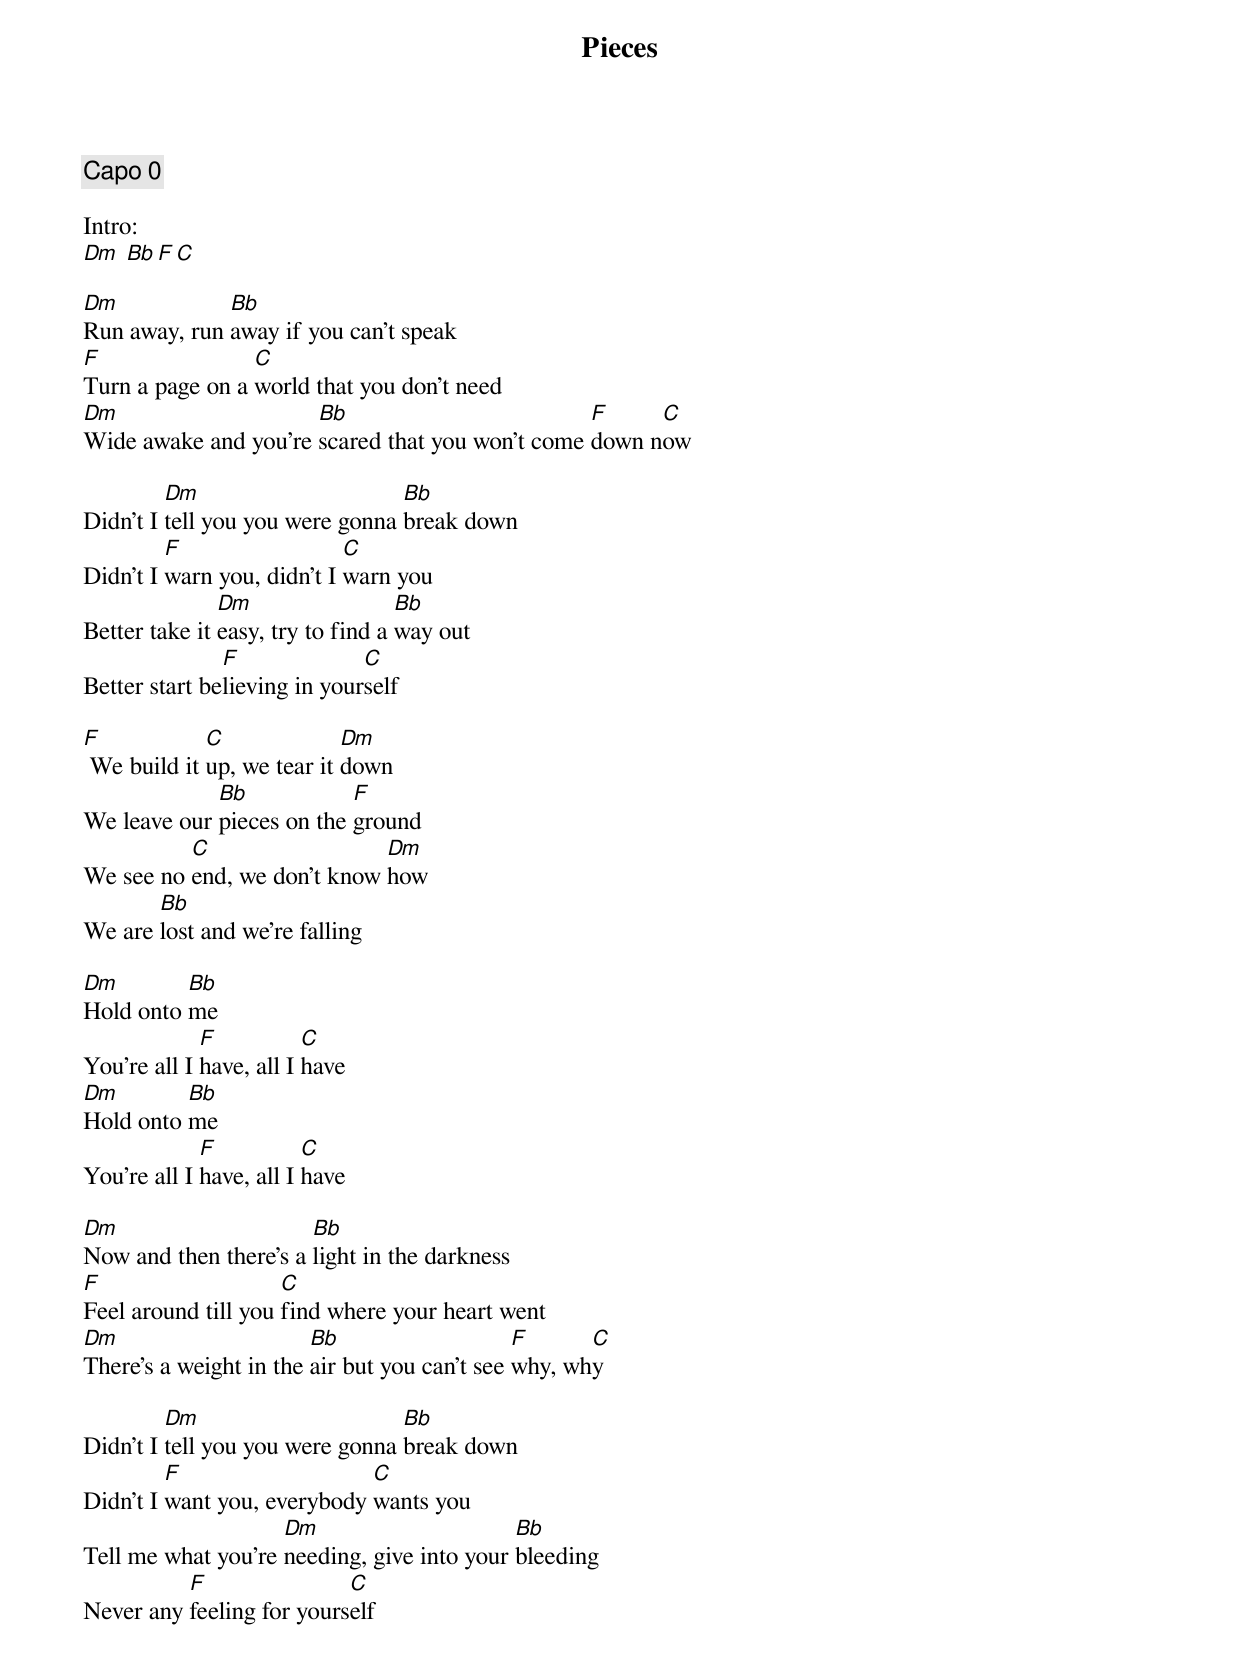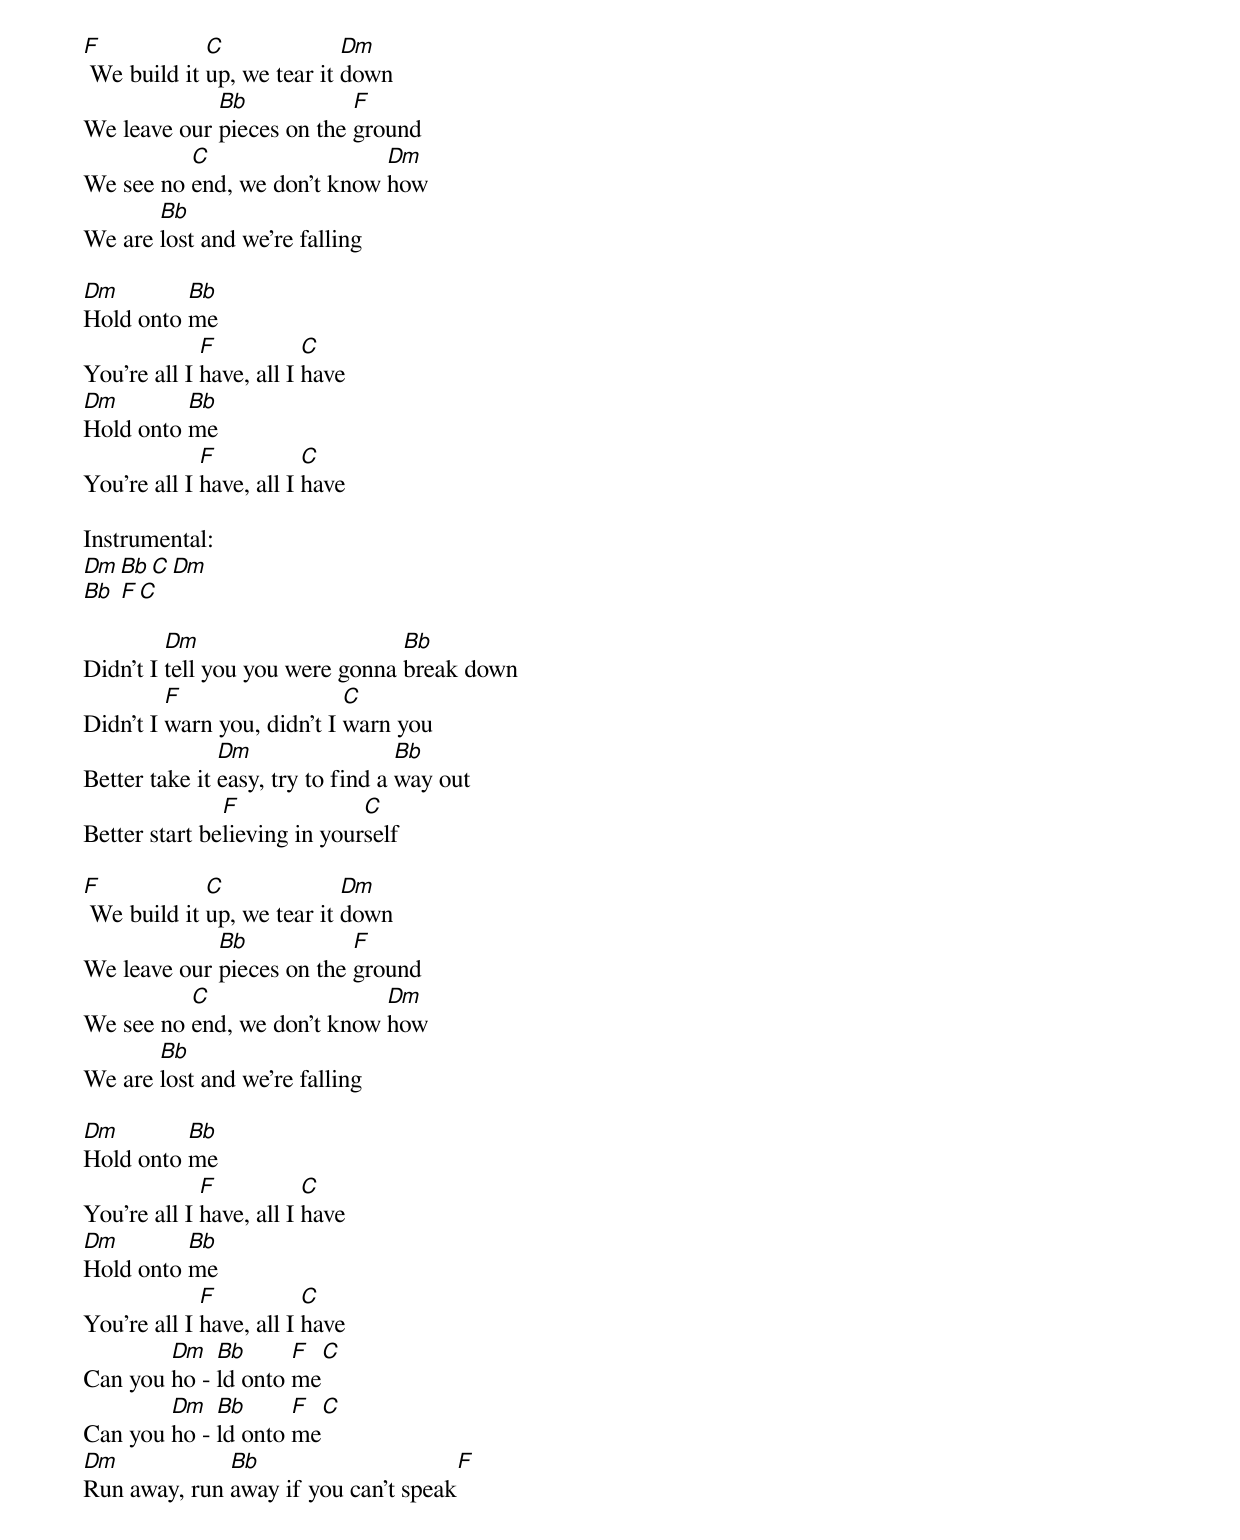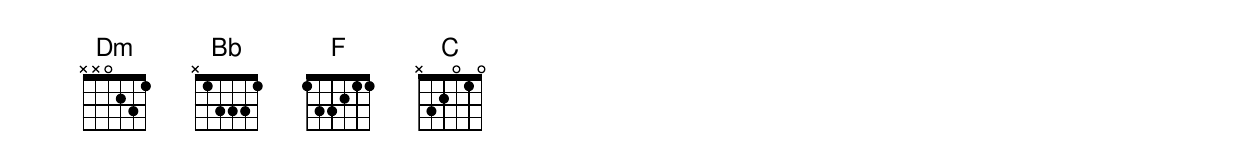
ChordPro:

{title:Pieces}
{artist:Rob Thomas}
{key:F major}
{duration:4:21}
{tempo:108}
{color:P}

{comment: Capo 0}

Intro:
[Dm] [Bb][F][C]

[Dm]Run away, run [Bb]away if you can't speak
[F]Turn a page on a [C]world that you don't need
[Dm]Wide awake and you're [Bb]scared that you won't come [F]down n[C]ow

Didn't I [Dm]tell you you were gonna [Bb]break down
Didn't I [F]warn you, didn't I [C]warn you
Better take it [Dm]easy, try to find a [Bb]way out
Better start be[F]lieving in your[C]self

[F] We build it [C]up, we tear it [Dm]down
We leave our [Bb]pieces on the [F]ground
We see no [C]end, we don't know [Dm]how
We are [Bb]lost and we're falling

[Dm]Hold onto [Bb]me
You're all I [F]have, all I [C]have
[Dm]Hold onto [Bb]me
You're all I [F]have, all I [C]have

[Dm]Now and then there's a [Bb]light in the darkness
[F]Feel around till you [C]find where your heart went
[Dm]There's a weight in the [Bb]air but you can't see [F]why, wh[C]y

Didn't I [Dm]tell you you were gonna [Bb]break down
Didn't I [F]want you, everybody [C]wants you
Tell me what you're [Dm]needing, give into your [Bb]bleeding
Never any [F]feeling for yours[C]elf

[F] We build it [C]up, we tear it [Dm]down
We leave our [Bb]pieces on the [F]ground
We see no [C]end, we don't know [Dm]how
We are [Bb]lost and we're falling

[Dm]Hold onto [Bb]me
You're all I [F]have, all I [C]have
[Dm]Hold onto [Bb]me
You're all I [F]have, all I [C]have

Instrumental:
[Dm][Bb][C][Dm]
[Bb] [F][C]

Didn't I [Dm]tell you you were gonna [Bb]break down
Didn't I [F]warn you, didn't I [C]warn you
Better take it [Dm]easy, try to find a [Bb]way out
Better start be[F]lieving in your[C]self

[F] We build it [C]up, we tear it [Dm]down
We leave our [Bb]pieces on the [F]ground
We see no [C]end, we don't know [Dm]how
We are [Bb]lost and we're falling

[Dm]Hold onto [Bb]me
You're all I [F]have, all I [C]have
[Dm]Hold onto [Bb]me
You're all I [F]have, all I [C]have
Can you [Dm]ho - [Bb]ld onto [F]me[C]
Can you [Dm]ho - [Bb]ld onto [F]me[C]
[Dm]Run away, run [Bb]away if you can't speak[F]
